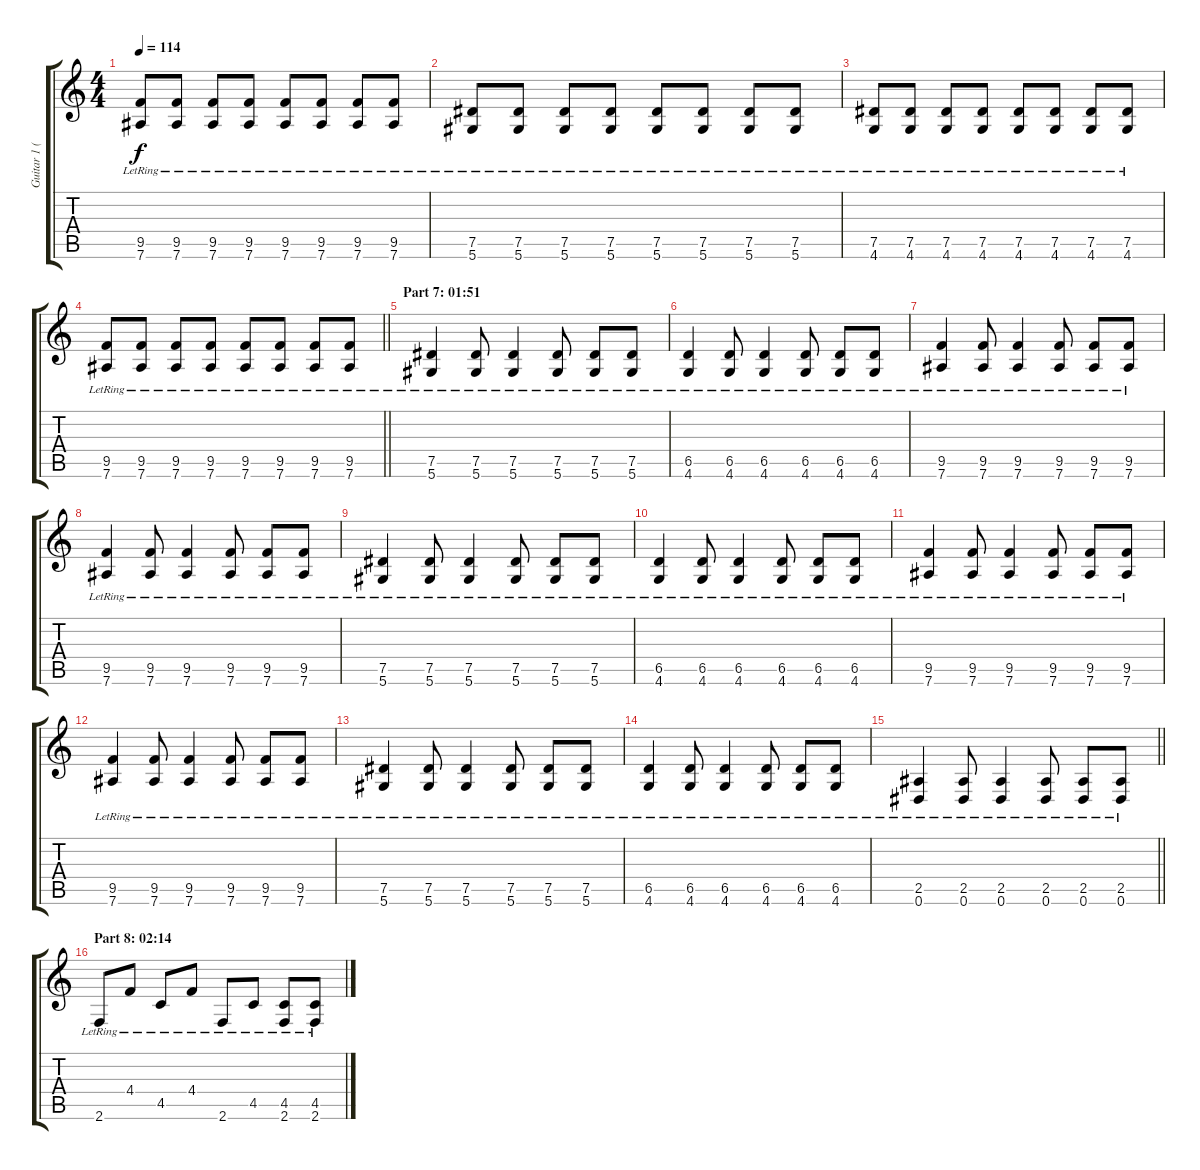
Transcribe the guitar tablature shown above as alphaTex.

\track ("Guitar 1 (Mild Overdrive)" "Guitar 1 (") {instrument electricguitarclean}
\staff {score tabs}
\tuning (Eb4 Bb3 G3 Db3 Ab2 Eb2) {hide}
\ts (4 4)
\tempo 114
\clef g2
\ks c
(9.5{lr} 7.6{lr}).8{dy f} (9.5{lr} 7.6{lr}).8 (9.5{lr} 7.6{lr}).8 (9.5{lr} 7.6{lr}).8 (9.5{lr} 7.6{lr}).8 (9.5{lr} 7.6{lr}).8 (9.5{lr} 7.6{lr}).8 (9.5{lr} 7.6{lr}).8 |
(7.5{lr} 5.6{lr}).8 (7.5{lr} 5.6{lr}).8 (7.5{lr} 5.6{lr}).8 (7.5{lr} 5.6{lr}).8 (7.5{lr} 5.6{lr}).8 (7.5{lr} 5.6{lr}).8 (7.5{lr} 5.6{lr}).8 (7.5{lr} 5.6{lr}).8 |
(7.5{lr} 4.6{lr}).8 (7.5{lr} 4.6{lr}).8 (7.5{lr} 4.6{lr}).8 (7.5{lr} 4.6{lr}).8 (7.5{lr} 4.6{lr}).8 (7.5{lr} 4.6{lr}).8 (7.5{lr} 4.6{lr}).8 (7.5{lr} 4.6{lr}).8 |
\barLineRight lightlight
(9.5{lr} 7.6{lr}).8 (9.5{lr} 7.6{lr}).8 (9.5{lr} 7.6{lr}).8 (9.5{lr} 7.6{lr}).8 (9.5{lr} 7.6{lr}).8 (9.5{lr} 7.6{lr}).8 (9.5{lr} 7.6{lr}).8 (9.5{lr} 7.6{lr}).8 |
\section ("" "Part 7: 01:51")
(7.5{lr} 5.6{lr}).4 (7.5{lr} 5.6{lr}).8 (7.5{lr} 5.6{lr}).4 (7.5{lr} 5.6{lr}).8 (7.5{lr} 5.6{lr}).8 (7.5{lr} 5.6{lr}).8 |
(6.5{lr} 4.6{lr}).4 (6.5{lr} 4.6{lr}).8 (6.5{lr} 4.6{lr}).4 (6.5{lr} 4.6{lr}).8 (6.5{lr} 4.6{lr}).8 (6.5{lr} 4.6{lr}).8 |
(9.5{lr} 7.6{lr}).4 (9.5{lr} 7.6{lr}).8 (9.5{lr} 7.6{lr}).4 (9.5{lr} 7.6{lr}).8 (9.5{lr} 7.6{lr}).8 (9.5{lr} 7.6{lr}).8 |
(9.5{lr} 7.6{lr}).4 (9.5{lr} 7.6{lr}).8 (9.5{lr} 7.6{lr}).4 (9.5{lr} 7.6{lr}).8 (9.5{lr} 7.6{lr}).8 (9.5{lr} 7.6{lr}).8 |
(7.5{lr} 5.6{lr}).4 (7.5{lr} 5.6{lr}).8 (7.5{lr} 5.6{lr}).4 (7.5{lr} 5.6{lr}).8 (7.5{lr} 5.6{lr}).8 (7.5{lr} 5.6{lr}).8 |
(6.5{lr} 4.6{lr}).4 (6.5{lr} 4.6{lr}).8 (6.5{lr} 4.6{lr}).4 (6.5{lr} 4.6{lr}).8 (6.5{lr} 4.6{lr}).8 (6.5{lr} 4.6{lr}).8 |
(9.5{lr} 7.6{lr}).4 (9.5{lr} 7.6{lr}).8 (9.5{lr} 7.6{lr}).4 (9.5{lr} 7.6{lr}).8 (9.5{lr} 7.6{lr}).8 (9.5{lr} 7.6{lr}).8 |
(9.5{lr} 7.6{lr}).4 (9.5{lr} 7.6{lr}).8 (9.5{lr} 7.6{lr}).4 (9.5{lr} 7.6{lr}).8 (9.5{lr} 7.6{lr}).8 (9.5{lr} 7.6{lr}).8 |
(7.5{lr} 5.6{lr}).4 (7.5{lr} 5.6{lr}).8 (7.5{lr} 5.6{lr}).4 (7.5{lr} 5.6{lr}).8 (7.5{lr} 5.6{lr}).8 (7.5{lr} 5.6{lr}).8 |
(6.5{lr} 4.6{lr}).4 (6.5{lr} 4.6{lr}).8 (6.5{lr} 4.6{lr}).4 (6.5{lr} 4.6{lr}).8 (6.5{lr} 4.6{lr}).8 (6.5{lr} 4.6{lr}).8 |
\barLineRight lightlight
(2.5{lr} 0.6{lr}).4 (2.5{lr} 0.6{lr}).8 (2.5{lr} 0.6{lr}).4 (2.5{lr} 0.6{lr}).8 (2.5{lr} 0.6{lr}).8 (2.5{lr} 0.6{lr}).8 |
\section ("" "Part 8: 02:14")
2.6{lr}.8 4.4{lr}.8 4.5{lr}.8 4.4{lr}.8 2.6{lr}.8 4.5{lr}.8 (4.5{lr} 2.6{lr}).8 (4.5{lr} 2.6{lr}).8
